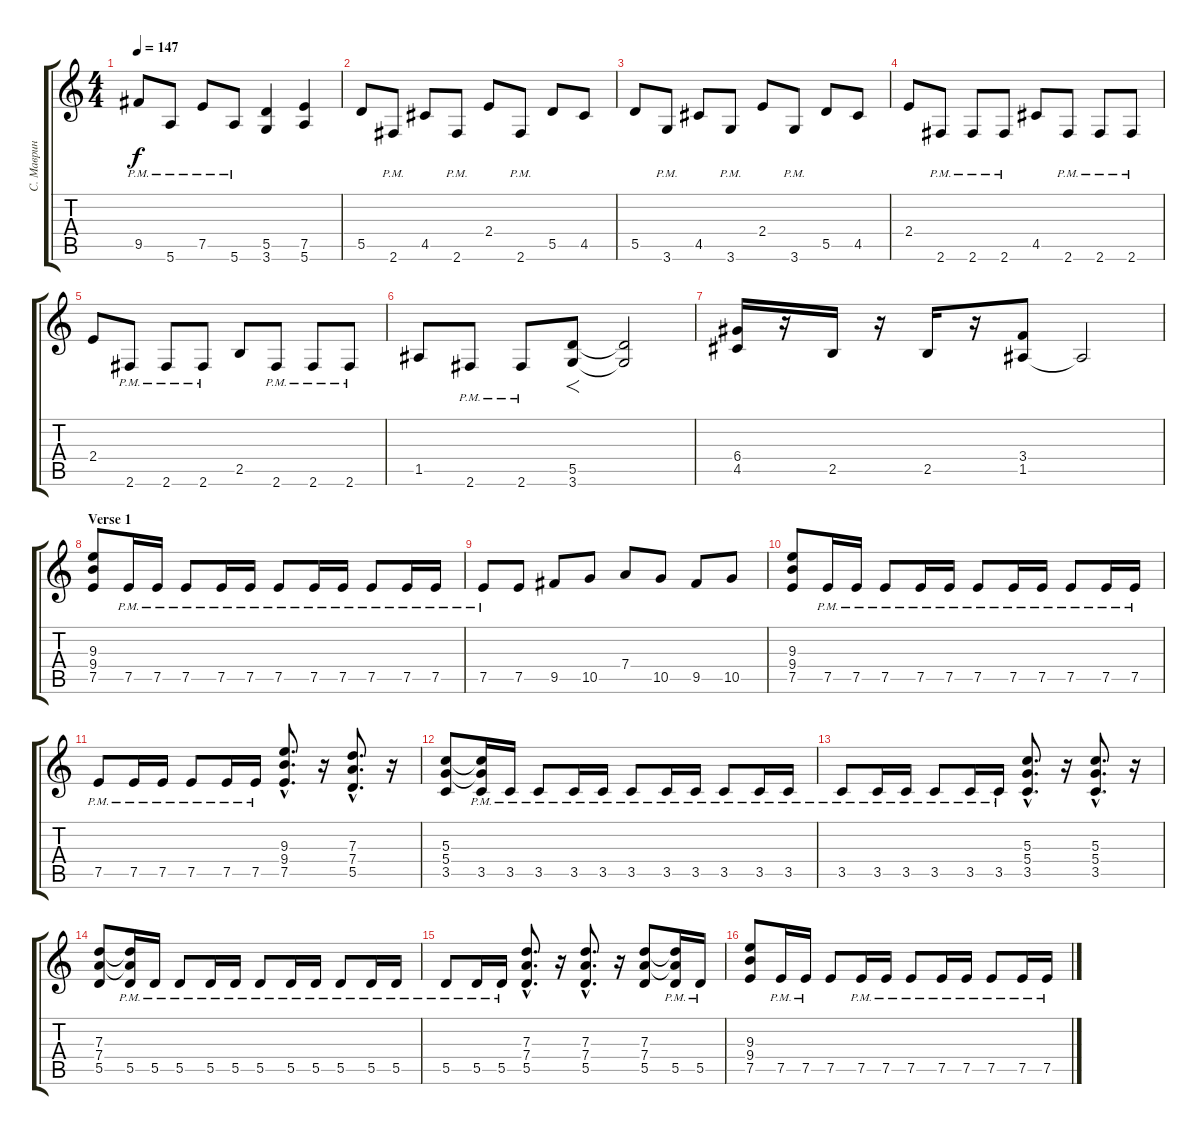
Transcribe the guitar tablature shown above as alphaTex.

\track ("С. Маврин" "С. Маврин") {instrument distortionguitar}
\staff {score tabs}
\tuning (E4 B3 G3 D3 A2 E2) {hide}
\ts (4 4)
\tempo 147
\clef g2
\ks c
9.5{pm}.8{dy f} 5.6{pm}.8 7.5{pm}.8 5.6{pm}.8 (5.5 3.6).4 (7.5 5.6).4 |
5.5.8 2.6{pm}.8 4.5.8 2.6{pm}.8 2.4.8 2.6{pm}.8 5.5.8 4.5.8 |
5.5.8 3.6{pm}.8 4.5.8 3.6{pm}.8 2.4.8 3.6{pm}.8 5.5.8 4.5.8 |
2.4.8 2.6{pm}.8 2.6{pm}.8 2.6{pm}.8 4.5.8 2.6{pm}.8 2.6{pm}.8 2.6{pm}.8 |
2.4.8 2.6{pm}.8 2.6{pm}.8 2.6{pm}.8 2.5.8 2.6{pm}.8 2.6{pm}.8 2.6{pm}.8 |
1.5.8 2.6{pm}.8 2.6{pm}.8 (5.5 3.6).8{f} (5.5{t} 3.6{t}).2 |
(6.4 4.5).16 r.16 2.5.16 r.16 2.5.16 r.16 (3.4 1.5).8 1.5{t}.2 |
\section ("" "Verse 1")
(9.3 9.4 7.5).8 7.5{pm}.16 7.5{pm}.16 7.5{pm}.8 7.5{pm}.16 7.5{pm}.16 7.5{pm}.8 7.5{pm}.16 7.5{pm}.16 7.5{pm}.8 7.5{pm}.16 7.5{pm}.16 |
7.5{pm}.8 7.5.8 9.5.8 10.5.8 7.4.8 10.5.8 9.5.8 10.5.8 |
(9.3 9.4 7.5).8 7.5{pm}.16 7.5{pm}.16 7.5{pm}.8 7.5{pm}.16 7.5{pm}.16 7.5{pm}.8 7.5{pm}.16 7.5{pm}.16 7.5{pm}.8 7.5{pm}.16 7.5{pm}.16 |
7.5{pm}.8 7.5{pm}.16 7.5{pm}.16 7.5{pm}.8 7.5{pm}.16 7.5{pm}.16 (9.3{hac} 9.4{hac} 7.5{hac}).8{d} r.16 (7.3{hac} 7.4{hac} 5.5{hac}).8{d} r.16 |
(5.3 5.4 3.5).8 (5.3{t} 5.4{t} 3.5{pm}).16 3.5{pm}.16 3.5{pm}.8 3.5{pm}.16 3.5{pm}.16 3.5{pm}.8 3.5{pm}.16 3.5{pm}.16 3.5{pm}.8 3.5{pm}.16 3.5{pm}.16 |
3.5{pm}.8 3.5{pm}.16 3.5{pm}.16 3.5{pm}.8 3.5{pm}.16 3.5{pm}.16 (5.3{hac} 5.4{hac} 3.5{hac}).8{d} r.16 (5.3{hac} 5.4{hac} 3.5{hac}).8{d} r.16 |
(7.3 7.4 5.5).8 (7.3{t} 7.4{t} 5.5{pm}).16 5.5{pm}.16 5.5{pm}.8 5.5{pm}.16 5.5{pm}.16 5.5{pm}.8 5.5{pm}.16 5.5{pm}.16 5.5{pm}.8 5.5{pm}.16 5.5{pm}.16 |
5.5{pm}.8 5.5{pm}.16 5.5{pm}.16 (7.3{hac} 7.4{hac} 5.5{hac}).8{d} r.16 (7.3{hac} 7.4{hac} 5.5{hac}).8{d} r.16 (7.3 7.4 5.5).8 (7.3{t} 7.4{t} 5.5{pm}).16 5.5{pm}.16 |
(9.3 9.4 7.5).8 7.5{pm}.16 7.5{pm}.16 7.5.8 7.5{pm}.16 7.5{pm}.16 7.5{pm}.8 7.5{pm}.16 7.5{pm}.16 7.5{pm}.8 7.5{pm}.16 7.5{pm}.16
